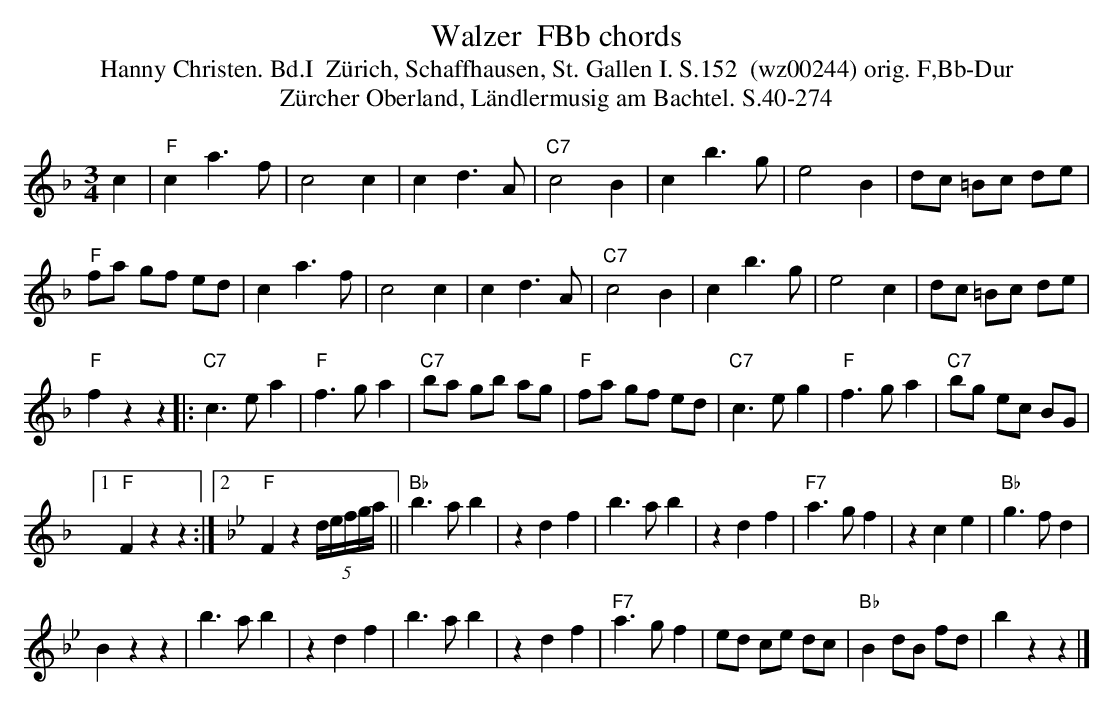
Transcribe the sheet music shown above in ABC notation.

X:1
T: Walzer  FBb chords
T:Hanny Christen. Bd.I  Z\"urich, Schaffhausen, St. Gallen I. S.152  (wz00244) orig. F,Bb-Dur
T: Z\"urcher Oberland, L\"andlermusig am Bachtel. S.40-274
M:3/4
L:1/4
K:F %%MIDI gchordon
c| "F"ca>f | c2c | cd>A | "C7"c2B | cb>g | e2B | d/c/ =B/c/ d/e/ |
"F"f/a/ g/f/ e/d/ | ca>f | c2c | cd>A | "C7"c2B | cb>g | e2c | d/c/ =B/c/ d/e/ |
"F"fzz |: [L:1/8] "C7"c3ea2 | "F"f3ga2 | "C7"ba gb ag | "F"fa gf ed | "C7"c3eg2 | "F"f3ga2 | "C7"bg ec BG |1
"F"F2z2z2 :|2 [K:Bb] "F"F2z2 (5d/e/f/g/a/ || "Bb"b3ab2 | z2d2f2 | b3ab2 | z2d2f2 | "F7"a3gf2 | z2c2e2 | "Bb"g3fd2 |
B2z2z2 | b3ab2 | z2d2f2 | b3ab2 | z2d2f2 | "F7"a3gf2 | ed ce dc | "Bb"B2dB fd | b2z2z2 |]
